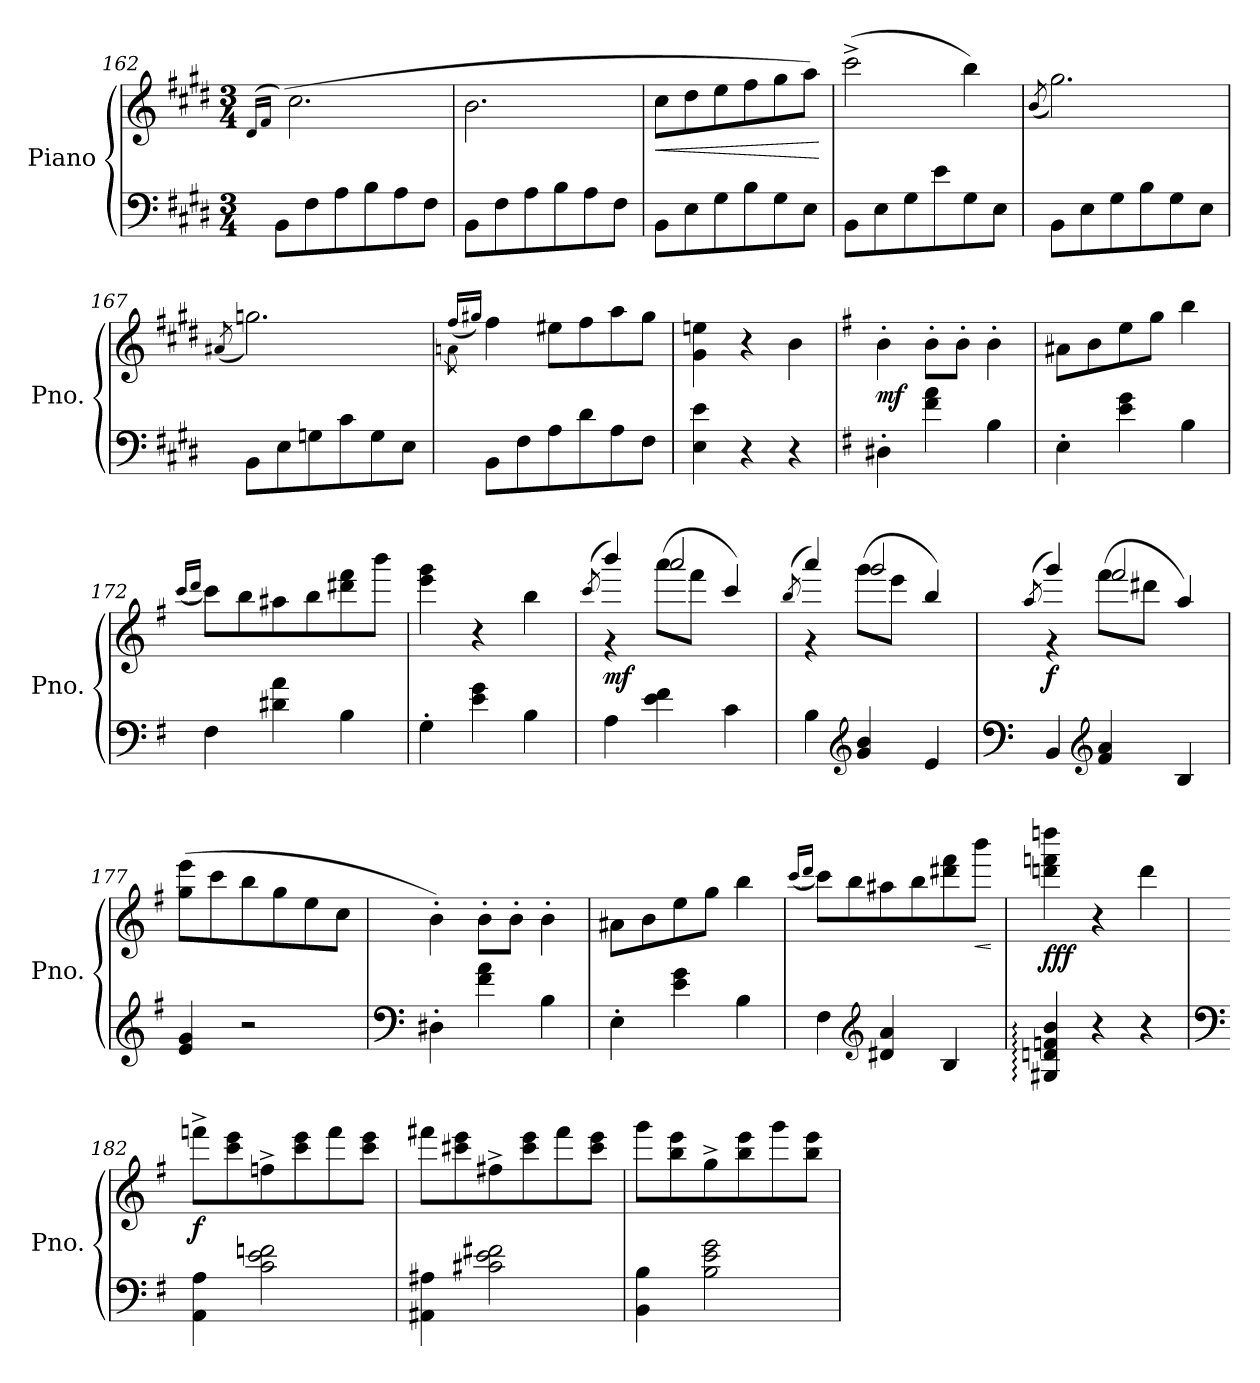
**kern	**kern	**dynam
*part1	*part1	*part1
*staff2	*staff1	*staff1/2
*I"Piano	*	*
*I'Pno.	*	*
!!LO:LB:g=z
*clefF4	*clefG2	*
*k[f#c#g#d#]	*k[f#c#g#d#]	*
*M3/4	*M3/4	*
=162	=162	=162
.	(<16qd#/LL	.
.	16qf#/JJ	.
*	*^	*
8BB\L	(>[4cc#/yy)	2.cc#\	.
8F#\	.	.	.
8A\	4cc#/yy_	.	.
8B\	.	.	.
8A\	4cc#/yy]	.	.
8F#\J	.	.	.
*	*v	*v	*
=163	=163	=163
8BB\L	2.b\	.
8F#\	.	.
8A\	.	.
8B\	.	.
8A\	.	.
8F#\J	.	.
=164	=164	=164
!	!	!LO:HP:b
8BB\L	8cc#\L	<
8E\	8dd#\	.
8G#\	8ee\	.
8B\	8ff#\	.
8G#\	8gg#\	.
8E\J	8aa\J)	.
.	.	[
=165	=165	=165
8BB\L	(>2ccc#^\	.
8E\	.	.
8G#\	.	.
8e\	.	.
8G#\	4bb\)	.
8E\J	.	.
=166	=166	=166
.	(<8qb/	.
8BB\L	2.gg#\)	.
8E\	.	.
8G#\	.	.
8B\	.	.
8G#\	.	.
8E\J	.	.
=167	=167	=167
.	(<8qa#X/	.
8BB\L	2.ggn\)	.
8E\	.	.
8Gn\	.	.
8c#\	.	.
8G\	.	.
8E\J	.	.
!!LO:PB:g=z
=168	=168	=168
.	(<16qff#/LL	.
*	*^	*
.	16qgg#X/JJ)	8qan\	.
8BB\L	4ff#\	4ff#\yy	.
8F#\	.	.	.
8A\	8ee#X\L	2ryy	.
8d#\	8ff#\	.	.
*	*MM170	*	*
8A\	8aa\	.	.
8F#\J	8gg#\J	.	.
*	*v	*v	*
=169	=169	=169
4E\ 4e\	4g#\ 4een\	.
4r	4r	.
4r	4b\	.
=170	=170	=170
*k[f#]	*k[f#]	*
*	*MM200	*
!	!	!LO:DY:b
4D#X'\	4b'\	mf
*	*MM300	*
4f#\ 4a\	8b'\L	.
.	8b'\J	.
4B\	4b'\	.
=171	=171	=171
*	*MM310	*
4E'\	8a#X\L	.
.	8b\	.
4e\ 4g\	8ee\	.
.	8gg\J	.
4B\	4bb\	.
=172	=172	=172
*	*MM230	*
.	(<16qccc/LL	.
.	16qddd/JJ	.
4F#\	8ccc\L)	.
*	*MM350	*
.	8bb\	.
4d#X\ 4a\	8aa#X\	.
.	8bb\	.
4B\	8ddd#X\ 8fff#\	.
.	8bbb\J	.
=173	=173	=173
4G'\	4eee\ 4ggg\	.
4e\ 4g\	4r	.
4B\	4bb\	.
=174	=174	=174
*	*MM230	*
.	(<8qccc/	.
*	*^	*
!	!	!	!LO:DY:b
4A\	4bbb/)	4r	mf
*	*MM340	*	*
4e\ 4f#\	(>8aaa\L	2aaa/	.
.	8fff#\J	.	.
4c\	4ccc/)	.	.
!!LO:LB:g=z	!!
=175	=175	=175	=175
*	*MM240	*	*
.	(<8qbb/	.	.
4B\	4aaa/)	4r	.
*clefG2	*	*	*
*	*MM340	*	*
4g/ 4b/	(>8ggg\L	2ggg/	.
.	8eee\J	.	.
4e/	4bb/)	.	.
=176	=176	=176	=176
*clefF4	*	*	*
*	*MM250	*	*
.	(<8qaa/	.	.
!	!	!	!LO:DY:b
4BB/	4ggg/)	4r	f
*clefG2	*	*	*
*	*MM360	*	*
4f#/ 4a/	(>8fff#\L	2fff#/	.
.	8ddd#X\J	.	.
4B/	4aa/)	.	.
*	*v	*v	*
=177	=177	=177
*	*MM360	*
4e/ 4g/	(>8gg\ 8eee\L	.
.	8ccc\	.
2r	8bb\	.
.	8gg\	.
.	8ee\	.
.	8cc\J	.
=178	=178	=178
*clefF4	*	*
*	*MM300	*
4D#X'\	4b'\)	.
4f#\ 4a\	8b'\L	.
.	8b'\J	.
4B\	4b'\	.
=179	=179	=179
*	*MM370	*
4E'\	8a#X\L	.
.	8b\	.
4e\ 4g\	8ee\	.
.	8gg\J	.
4B\	4bb\	.
!!LO:LB:g=z
=180	=180	=180
*	*MM320	*
.	(<16qccc/LL	.
.	16qddd/JJ	.
4F#\	8ccc\L)	.
.	8bb\	.
*clefG2	*	*
4d#X/ 4a/	8aa#X\	.
*	*MM380	*
.	8bb\	.
4B/	8ddd#X\ 8fff#\	.
*	*MM90	*
!	!	!LO:HP:b
.	8bbb\J	<
.	.	[
=181	=181	=181
*	*MM190	*
!	!	!LO:DY:b
4G#X/: 4dn/: 4fn/: 4b/:	4dddn\ 4fffn\ 4ddddn\	fff
*	*MM200	*
4r	4r	.
*	*MM280	*
4r	4ddd\	.
=182	=182	=182
*clefF4	*	*
*	*MM120	*
!	!	!LO:DY:b
4AA\ 4A\	8fffn^\L	f
*	*MM270	*
.	8ccc\ 8eee\	.
2c\ 2e\ 2fn\	8ffn^\	.
.	8ccc\ 8eee\	.
.	8fff\	.
.	8ccc\ 8eee\J	.
=183	=183	=183
*	*MM300	*
4AA#X\ 4A#X\	8fff#X\L	.
.	8ccc#X\ 8eee\	.
2c#X\ 2e\ 2f#X\	8ff#X^\	.
*	*MM310	*
.	8ccc#\ 8eee\	.
.	8fff#\	.
.	8ccc#\ 8eee\J	.
=184	=184	=184
*	*MM320	*
4BB\ 4B\	8ggg\L	.
.	8bb\ 8eee\	.
2B\ 2e\ 2g\	8gg^\	.
*	*MM330	*
.	8bb\ 8eee\	.
.	8ggg\	.
.	8bb\ 8eee\J	.
=	=	=
*-	*-	*-
